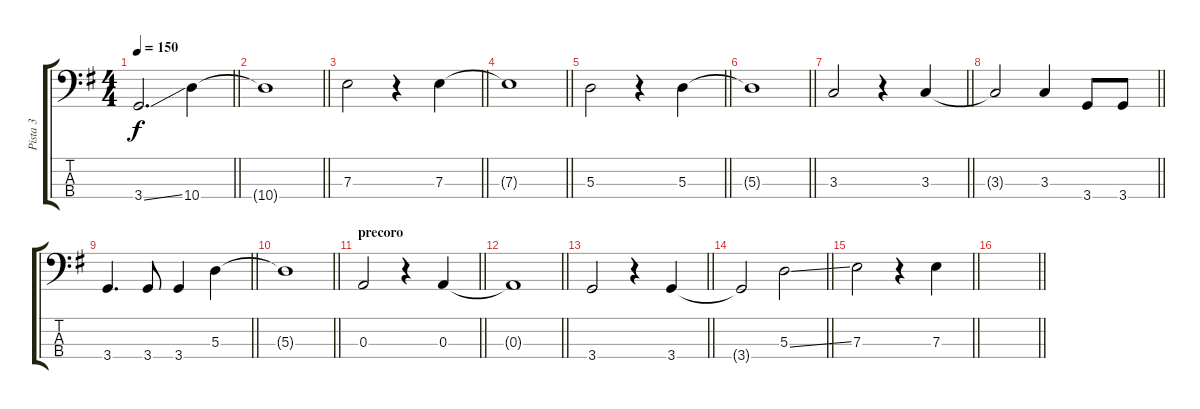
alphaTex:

\track ("Pista 3" "Pista 3") {instrument electricbassfinger}
\staff {score tabs}
\tuning (G2 D2 A1 E1) {hide}
\ts (4 4)
\tempo 150
\clef f4
\barLineRight lightlight
\ks eminor
3.4{ss}.2{d dy f} 10.4.4 |
\barLineRight lightlight
10.4{t}.1 |
\barLineRight lightlight
7.3.2 r.4 7.3.4 |
\barLineRight lightlight
7.3{t}.1 |
\barLineRight lightlight
5.3.2 r.4 5.3.4 |
\barLineRight lightlight
5.3{t}.1 |
\barLineRight lightlight
3.3.2 r.4 3.3.4 |
\barLineRight lightlight
3.3{t}.2 3.3.4 3.4.8 3.4.8 |
\barLineRight lightlight
3.4.4{d} 3.4.8 3.4.4 5.3.4 |
\barLineRight lightlight
5.3{t}.1 |
\section ("" "precoro")
\barLineRight lightlight
0.3.2 r.4 0.3.4 |
\barLineRight lightlight
0.3{t}.1 |
\barLineRight lightlight
3.4.2 r.4 3.4.4 |
\barLineRight lightlight
3.4{t}.2 5.3{ss}.2 |
\barLineRight lightlight
7.3.2 r.4 7.3.4 |
\barLineRight lightlight
